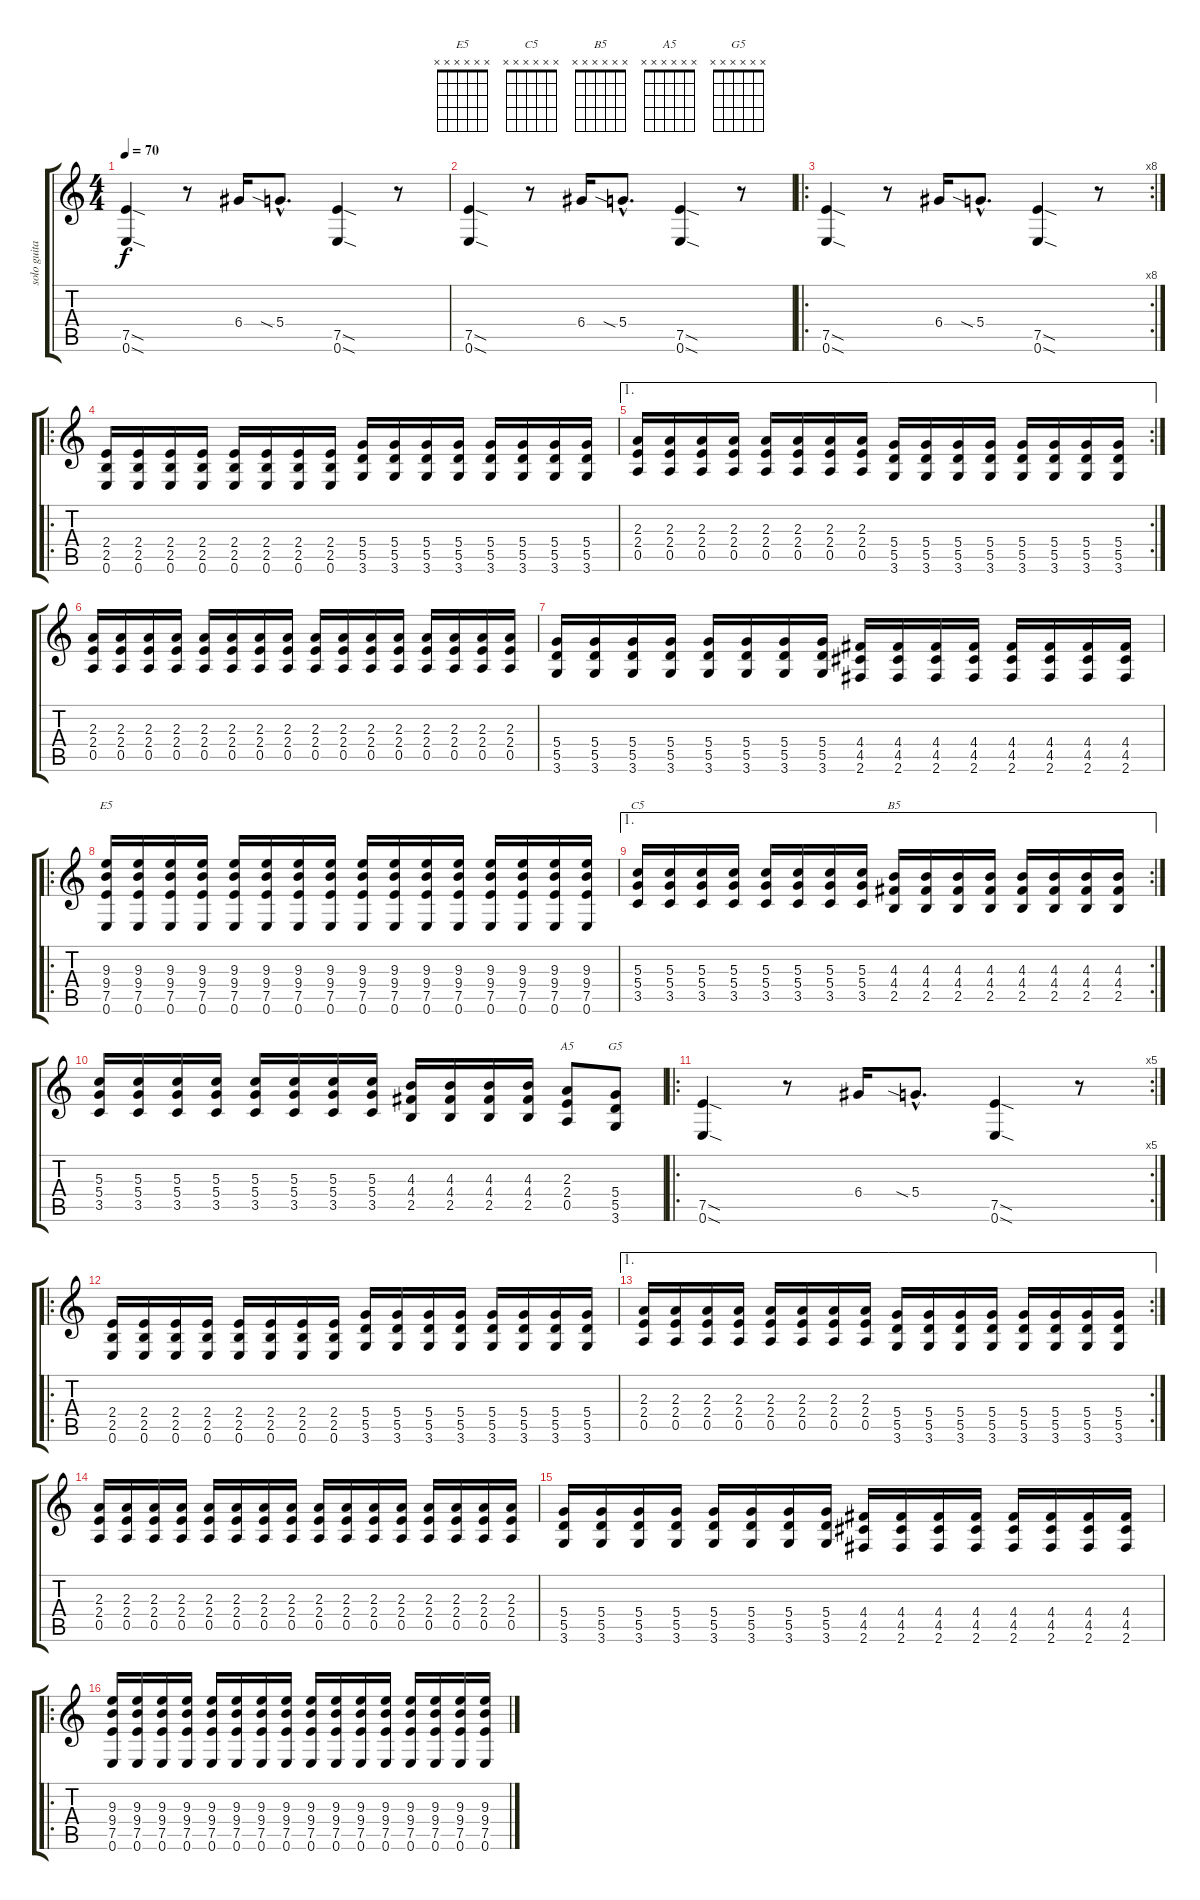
\track ("solo guitare" "solo guita") {instrument distortionguitar}
\staff {score tabs}
\tuning (E4 B3 G3 D3 A2 E2) {hide}
\chord ("E5" x x x x x x) {firstfret 0}
\chord ("C5" x x x x x x) {firstfret 0}
\chord ("B5" x x x x x x) {firstfret 0}
\chord ("A5" x x x x x x) {firstfret 0}
\chord ("G5" x x x x x x) {firstfret 0}
\ts (4 4)
\tempo 70
\clef g2
\ks c
(7.5{sod} 0.6{sod}).4{dy f instrument distortionguitar} r.8 6.4.16 5.4{sia hac}.8{d} (7.5{sod} 0.6{sod}).4 r.8 |
(7.5{sod} 0.6{sod}).4 r.8 6.4.16 5.4{sia hac}.8{d} (7.5{sod} 0.6{sod}).4 r.8 |
\ro
\rc 8
(7.5{sod} 0.6{sod}).4 r.8 6.4.16 5.4{sia hac}.8{d} (7.5{sod} 0.6{sod}).4 r.8 |
\ro
(2.4 2.5 0.6).16 (2.4 2.5 0.6).16 (2.4 2.5 0.6).16 (2.4 2.5 0.6).16 (2.4 2.5 0.6).16 (2.4 2.5 0.6).16 (2.4 2.5 0.6).16 (2.4 2.5 0.6).16 (5.4 5.5 3.6).16 (5.4 5.5 3.6).16 (5.4 5.5 3.6).16 (5.4 5.5 3.6).16 (5.4 5.5 3.6).16 (5.4 5.5 3.6).16 (5.4 5.5 3.6).16 (5.4 5.5 3.6).16 |
\ae 1
\rc 2
(2.3 2.4 0.5).16 (2.3 2.4 0.5).16 (2.3 2.4 0.5).16 (2.3 2.4 0.5).16 (2.3 2.4 0.5).16 (2.3 2.4 0.5).16 (2.3 2.4 0.5).16 (2.3 2.4 0.5).16 (5.4 5.5 3.6).16 (5.4 5.5 3.6).16 (5.4 5.5 3.6).16 (5.4 5.5 3.6).16 (5.4 5.5 3.6).16 (5.4 5.5 3.6).16 (5.4 5.5 3.6).16 (5.4 5.5 3.6).16 |
(2.3 2.4 0.5).16 (2.3 2.4 0.5).16 (2.3 2.4 0.5).16 (2.3 2.4 0.5).16 (2.3 2.4 0.5).16 (2.3 2.4 0.5).16 (2.3 2.4 0.5).16 (2.3 2.4 0.5).16 (2.3 2.4 0.5).16 (2.3 2.4 0.5).16 (2.3 2.4 0.5).16 (2.3 2.4 0.5).16 (2.3 2.4 0.5).16 (2.3 2.4 0.5).16 (2.3 2.4 0.5).16 (2.3 2.4 0.5).16 |
(5.4 5.5 3.6).16 (5.4 5.5 3.6).16 (5.4 5.5 3.6).16 (5.4 5.5 3.6).16 (5.4 5.5 3.6).16 (5.4 5.5 3.6).16 (5.4 5.5 3.6).16 (5.4 5.5 3.6).16 (4.4 4.5 2.6).16 (4.4 4.5 2.6).16 (4.4 4.5 2.6).16 (4.4 4.5 2.6).16 (4.4 4.5 2.6).16 (4.4 4.5 2.6).16 (4.4 4.5 2.6).16 (4.4 4.5 2.6).16 |
\ro
(9.3 9.4 7.5 0.6).16{ch "E5"} (9.3 9.4 7.5 0.6).16 (9.3 9.4 7.5 0.6).16 (9.3 9.4 7.5 0.6).16 (9.3 9.4 7.5 0.6).16 (9.3 9.4 7.5 0.6).16 (9.3 9.4 7.5 0.6).16 (9.3 9.4 7.5 0.6).16 (9.3 9.4 7.5 0.6).16 (9.3 9.4 7.5 0.6).16 (9.3 9.4 7.5 0.6).16 (9.3 9.4 7.5 0.6).16 (9.3 9.4 7.5 0.6).16 (9.3 9.4 7.5 0.6).16 (9.3 9.4 7.5 0.6).16 (9.3 9.4 7.5 0.6).16 |
\ae 1
\rc 2
(5.3 5.4 3.5).16{ch "C5"} (5.3 5.4 3.5).16 (5.3 5.4 3.5).16 (5.3 5.4 3.5).16 (5.3 5.4 3.5).16 (5.3 5.4 3.5).16 (5.3 5.4 3.5).16 (5.3 5.4 3.5).16 (4.3 4.4 2.5).16{ch "B5"} (4.3 4.4 2.5).16 (4.3 4.4 2.5).16 (4.3 4.4 2.5).16 (4.3 4.4 2.5).16 (4.3 4.4 2.5).16 (4.3 4.4 2.5).16 (4.3 4.4 2.5).16 |
(5.3 5.4 3.5).16 (5.3 5.4 3.5).16 (5.3 5.4 3.5).16 (5.3 5.4 3.5).16 (5.3 5.4 3.5).16 (5.3 5.4 3.5).16 (5.3 5.4 3.5).16 (5.3 5.4 3.5).16 (4.3 4.4 2.5).16 (4.3 4.4 2.5).16 (4.3 4.4 2.5).16 (4.3 4.4 2.5).16 (2.3 2.4 0.5).8{ch "A5"} (5.4 5.5 3.6).8{ch "G5"} |
\ro
\rc 5
(7.5{sod} 0.6{sod}).4 r.8 6.4.16 5.4{sia hac}.8{d} (7.5{sod} 0.6{sod}).4 r.8 |
\ro
(2.4 2.5 0.6).16 (2.4 2.5 0.6).16 (2.4 2.5 0.6).16 (2.4 2.5 0.6).16 (2.4 2.5 0.6).16 (2.4 2.5 0.6).16 (2.4 2.5 0.6).16 (2.4 2.5 0.6).16 (5.4 5.5 3.6).16 (5.4 5.5 3.6).16 (5.4 5.5 3.6).16 (5.4 5.5 3.6).16 (5.4 5.5 3.6).16 (5.4 5.5 3.6).16 (5.4 5.5 3.6).16 (5.4 5.5 3.6).16 |
\ae 1
\rc 2
(2.3 2.4 0.5).16 (2.3 2.4 0.5).16 (2.3 2.4 0.5).16 (2.3 2.4 0.5).16 (2.3 2.4 0.5).16 (2.3 2.4 0.5).16 (2.3 2.4 0.5).16 (2.3 2.4 0.5).16 (5.4 5.5 3.6).16 (5.4 5.5 3.6).16 (5.4 5.5 3.6).16 (5.4 5.5 3.6).16 (5.4 5.5 3.6).16 (5.4 5.5 3.6).16 (5.4 5.5 3.6).16 (5.4 5.5 3.6).16 |
(2.3 2.4 0.5).16 (2.3 2.4 0.5).16 (2.3 2.4 0.5).16 (2.3 2.4 0.5).16 (2.3 2.4 0.5).16 (2.3 2.4 0.5).16 (2.3 2.4 0.5).16 (2.3 2.4 0.5).16 (2.3 2.4 0.5).16 (2.3 2.4 0.5).16 (2.3 2.4 0.5).16 (2.3 2.4 0.5).16 (2.3 2.4 0.5).16 (2.3 2.4 0.5).16 (2.3 2.4 0.5).16 (2.3 2.4 0.5).16 |
(5.4 5.5 3.6).16 (5.4 5.5 3.6).16 (5.4 5.5 3.6).16 (5.4 5.5 3.6).16 (5.4 5.5 3.6).16 (5.4 5.5 3.6).16 (5.4 5.5 3.6).16 (5.4 5.5 3.6).16 (4.4 4.5 2.6).16 (4.4 4.5 2.6).16 (4.4 4.5 2.6).16 (4.4 4.5 2.6).16 (4.4 4.5 2.6).16 (4.4 4.5 2.6).16 (4.4 4.5 2.6).16 (4.4 4.5 2.6).16 |
\ro
(9.3 9.4 7.5 0.6).16 (9.3 9.4 7.5 0.6).16 (9.3 9.4 7.5 0.6).16 (9.3 9.4 7.5 0.6).16 (9.3 9.4 7.5 0.6).16 (9.3 9.4 7.5 0.6).16 (9.3 9.4 7.5 0.6).16 (9.3 9.4 7.5 0.6).16 (9.3 9.4 7.5 0.6).16 (9.3 9.4 7.5 0.6).16 (9.3 9.4 7.5 0.6).16 (9.3 9.4 7.5 0.6).16 (9.3 9.4 7.5 0.6).16 (9.3 9.4 7.5 0.6).16 (9.3 9.4 7.5 0.6).16 (9.3 9.4 7.5 0.6).16
